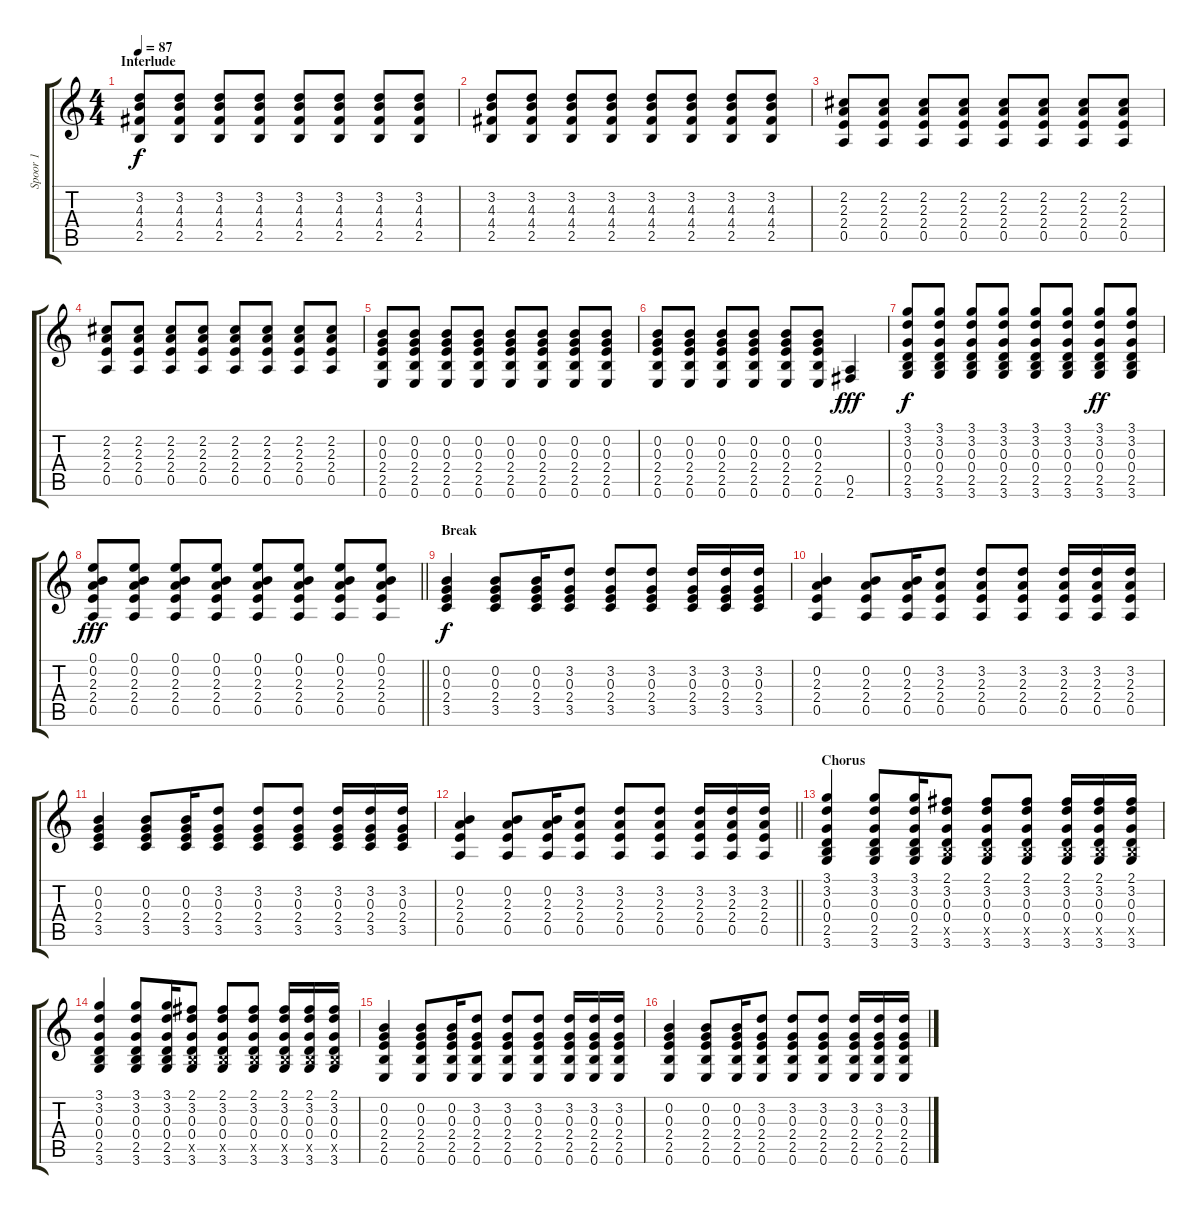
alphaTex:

\track ("Spoor 1" "Spoor 1") {instrument electricguitarclean}
\staff {score tabs}
\tuning (E4 B3 G3 D3 A2 E2) {hide}
\ts (4 4)
\section ("" "Interlude")
\tempo 87
\clef g2
\ks c
(3.2 4.3 4.4 2.5).8{dy f} (3.2 4.3 4.4 2.5).8 (3.2 4.3 4.4 2.5).8 (3.2 4.3 4.4 2.5).8 (3.2 4.3 4.4 2.5).8 (3.2 4.3 4.4 2.5).8 (3.2 4.3 4.4 2.5).8 (3.2 4.3 4.4 2.5).8 |
(3.2 4.3 4.4 2.5).8 (3.2 4.3 4.4 2.5).8 (3.2 4.3 4.4 2.5).8 (3.2 4.3 4.4 2.5).8 (3.2 4.3 4.4 2.5).8 (3.2 4.3 4.4 2.5).8 (3.2 4.3 4.4 2.5).8 (3.2 4.3 4.4 2.5).8 |
(2.2 2.3 2.4 0.5).8 (2.2 2.3 2.4 0.5).8 (2.2 2.3 2.4 0.5).8 (2.2 2.3 2.4 0.5).8 (2.2 2.3 2.4 0.5).8 (2.2 2.3 2.4 0.5).8 (2.2 2.3 2.4 0.5).8 (2.2 2.3 2.4 0.5).8 |
(2.2 2.3 2.4 0.5).8 (2.2 2.3 2.4 0.5).8 (2.2 2.3 2.4 0.5).8 (2.2 2.3 2.4 0.5).8 (2.2 2.3 2.4 0.5).8 (2.2 2.3 2.4 0.5).8 (2.2 2.3 2.4 0.5).8 (2.2 2.3 2.4 0.5).8 |
(0.2 0.3 2.4 2.5 0.6).8 (0.2 0.3 2.4 2.5 0.6).8 (0.2 0.3 2.4 2.5 0.6).8 (0.2 0.3 2.4 2.5 0.6).8 (0.2 0.3 2.4 2.5 0.6).8 (0.2 0.3 2.4 2.5 0.6).8 (0.2 0.3 2.4 2.5 0.6).8 (0.2 0.3 2.4 2.5 0.6).8 |
(0.2 0.3 2.4 2.5 0.6).8 (0.2 0.3 2.4 2.5 0.6).8 (0.2 0.3 2.4 2.5 0.6).8 (0.2 0.3 2.4 2.5 0.6).8 (0.2 0.3 2.4 2.5 0.6).8 (0.2 0.3 2.4 2.5 0.6).8 (0.5 2.6).4{dy fff} |
(3.1 3.2 0.3 0.4 2.5 3.6).8{dy f} (3.1 3.2 0.3 0.4 2.5 3.6).8 (3.1 3.2 0.3 0.4 2.5 3.6).8 (3.1 3.2 0.3 0.4 2.5 3.6).8 (3.1 3.2 0.3 0.4 2.5 3.6).8 (3.1 3.2 0.3 0.4 2.5 3.6).8 (3.1 3.2 0.3 0.4 2.5 3.6).8{dy ff} (3.1 3.2 0.3 0.4 2.5 3.6).8 |
\barLineRight lightlight
(0.1 0.2 2.3 2.4 0.5).8{dy fff} (0.1 0.2 2.3 2.4 0.5).8 (0.1 0.2 2.3 2.4 0.5).8 (0.1 0.2 2.3 2.4 0.5).8 (0.1 0.2 2.3 2.4 0.5).8 (0.1 0.2 2.3 2.4 0.5).8 (0.1 0.2 2.3 2.4 0.5).8 (0.1 0.2 2.3 2.4 0.5).8 |
\section ("" "Break")
(0.2 0.3 2.4 3.5).4{dy f} (0.2 0.3 2.4 3.5).8 (0.2 0.3 2.4 3.5).16 (3.2 0.3 2.4 3.5).8 (3.2 0.3 2.4 3.5).8 (3.2 0.3 2.4 3.5).8 (3.2 0.3 2.4 3.5).16 (3.2 0.3 2.4 3.5).16 (3.2 0.3 2.4 3.5).16 |
(0.2 2.3 2.4 0.5).4 (0.2 2.3 2.4 0.5).8 (0.2 2.3 2.4 0.5).16 (3.2 2.3 2.4 0.5).8 (3.2 2.3 2.4 0.5).8 (3.2 2.3 2.4 0.5).8 (3.2 2.3 2.4 0.5).16 (3.2 2.3 2.4 0.5).16 (3.2 2.3 2.4 0.5).16 |
(0.2 0.3 2.4 3.5).4 (0.2 0.3 2.4 3.5).8 (0.2 0.3 2.4 3.5).16 (3.2 0.3 2.4 3.5).8 (3.2 0.3 2.4 3.5).8 (3.2 0.3 2.4 3.5).8 (3.2 0.3 2.4 3.5).16 (3.2 0.3 2.4 3.5).16 (3.2 0.3 2.4 3.5).16 |
\barLineRight lightlight
(0.2 2.3 2.4 0.5).4 (0.2 2.3 2.4 0.5).8 (0.2 2.3 2.4 0.5).16 (3.2 2.3 2.4 0.5).8 (3.2 2.3 2.4 0.5).8 (3.2 2.3 2.4 0.5).8 (3.2 2.3 2.4 0.5).16 (3.2 2.3 2.4 0.5).16 (3.2 2.3 2.4 0.5).16 |
\section ("" "Chorus")
(3.1 3.2 0.3 0.4 2.5 3.6).4 (3.1 3.2 0.3 0.4 2.5 3.6).8 (3.1 3.2 0.3 0.4 2.5 3.6).16 (2.1 3.2 0.3 0.4 2.5{x} 3.6).8 (2.1 3.2 0.3 0.4 2.5{x} 3.6).8 (2.1 3.2 0.3 0.4 2.5{x} 3.6).8 (2.1 3.2 0.3 0.4 2.5{x} 3.6).16 (2.1 3.2 0.3 0.4 2.5{x} 3.6).16 (2.1 3.2 0.3 0.4 2.5{x} 3.6).16 |
(3.1 3.2 0.3 0.4 2.5 3.6).4 (3.1 3.2 0.3 0.4 2.5 3.6).8 (3.1 3.2 0.3 0.4 2.5 3.6).16 (2.1 3.2 0.3 0.4 2.5{x} 3.6).8 (2.1 3.2 0.3 0.4 2.5{x} 3.6).8 (2.1 3.2 0.3 0.4 2.5{x} 3.6).8 (2.1 3.2 0.3 0.4 2.5{x} 3.6).16 (2.1 3.2 0.3 0.4 2.5{x} 3.6).16 (2.1 3.2 0.3 0.4 2.5{x} 3.6).16 |
(0.2 0.3 2.4 2.5 0.6).4 (0.2 0.3 2.4 2.5 0.6).8 (0.2 0.3 2.4 2.5 0.6).16 (3.2 0.3 2.4 2.5 0.6).8 (3.2 0.3 2.4 2.5 0.6).8 (3.2 0.3 2.4 2.5 0.6).8 (3.2 0.3 2.4 2.5 0.6).16 (3.2 0.3 2.4 2.5 0.6).16 (3.2 0.3 2.4 2.5 0.6).16 |
(0.2 0.3 2.4 2.5 0.6).4 (0.2 0.3 2.4 2.5 0.6).8 (0.2 0.3 2.4 2.5 0.6).16 (3.2 0.3 2.4 2.5 0.6).8 (3.2 0.3 2.4 2.5 0.6).8 (3.2 0.3 2.4 2.5 0.6).8 (3.2 0.3 2.4 2.5 0.6).16 (3.2 0.3 2.4 2.5 0.6).16 (3.2 0.3 2.4 2.5 0.6).16
